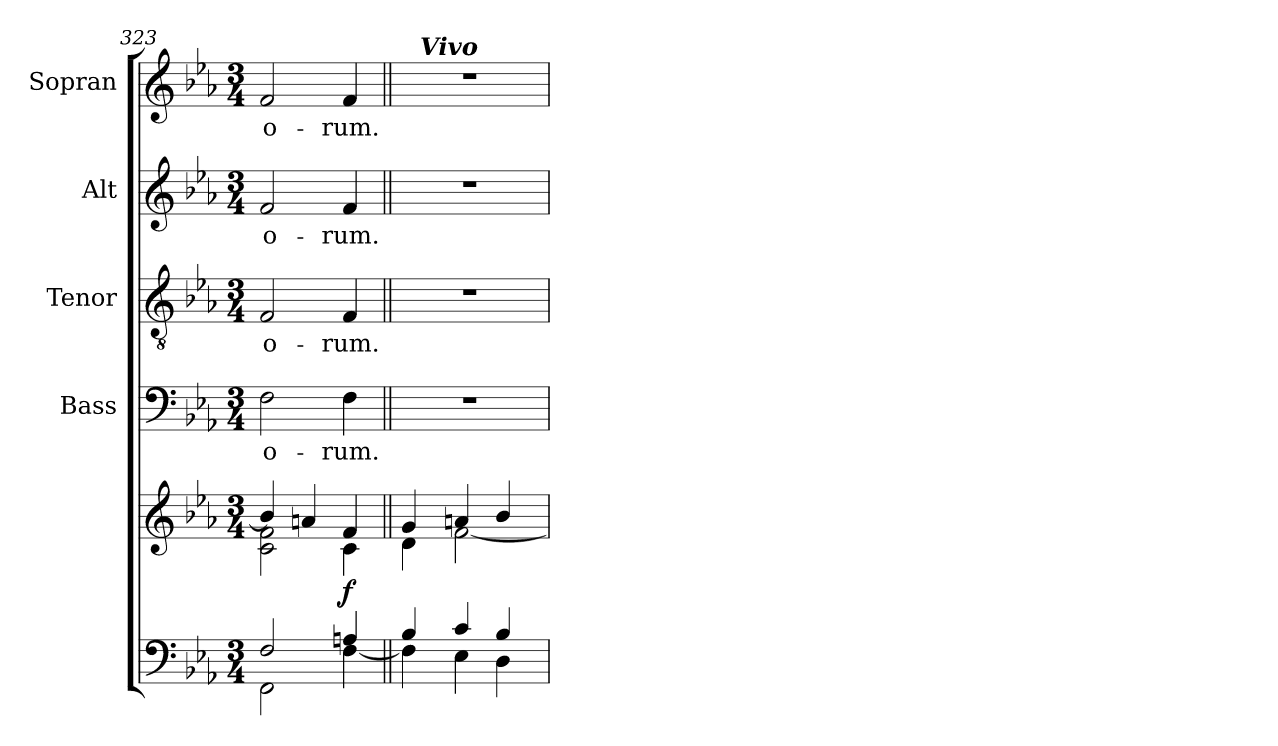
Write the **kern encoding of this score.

**kern	**kern	**dynam	**kern	**text	**kern	**text	**kern	**text	**kern	**text
*part5	*part5	*part5	*part4	*part4	*part3	*part3	*part2	*part2	*part1	*part1
*staff6	*staff5	*staff5/6	*staff4	*staff4	*staff3	*staff3	*staff2	*staff2	*staff1	*staff1
*	*	*	*I"Bass	*	*I"Tenor	*	*I"Alt	*	*I"Sopran	*
*	*	*	*I'B.	*	*I'T.	*	*I'A.	*	*I'S.	*
*clefF4	*clefG2	*	*clefF4	*	*clefGv2	*	*clefG2	*	*clefG2	*
*k[b-e-a-]	*k[b-e-a-]	*	*k[b-e-a-]	*	*k[b-e-a-]	*	*k[b-e-a-]	*	*k[b-e-a-]	*
*E-:	*E-:	*	*E-:	*	*E-:	*	*E-:	*	*E-:	*
*M3/4	*M3/4	*	*M3/4	*	*M3/4	*	*M3/4	*	*M3/4	*
=323	=323	=323	=323	=323	=323	=323	=323	=323	=323	=323
*^	*^	*	*	*	*	*	*	*	*	*
!	!	!	!	!	!	!LO:LY:b	!	!LO:LY:b	!	!LO:LY:b	!	!LO:LY:b
2F/	2FF\	4b-/]	2c\ 2f\	.	2F\	-o-	2F/	-o-	2f/	-o-	2f/	-o-
.	.	4an/	.	.	.	.	.	.	.	.	.	.
!	!	!	!	!LO:DY:b	!	!LO:LY:b	!	!LO:LY:b	!	!LO:LY:b	!	!LO:LY:b
4An/	[<4F\	4f/	4c\	f	4F\	-rum.	4F/	-rum.	4f/	-rum.	4f/	-rum.
=324||	=324||	=324||	=324||	=324||	=324||	=324||	=324||	=324||	=324||	=324||	=324||	=324||
*	*	*	*	*	*	*	*	*	*	*	*^	*
4B-/	4F\]	4g/	4d\	.	2.r	.	2.r	.	2.r	.	2.r	16ryy	.
!	!	!	!	!	!	!	!	!	!	!	!	!LO:TX:a:Bi:t=Vivo	!
.	.	.	.	.	.	.	.	.	.	.	.	2ryy	.
4c/	4E-\	4an/	[<2f\	.	.	.	.	.	.	.	.	.	.
4B-/	4D\	4b-/	.	.	.	.	.	.	.	.	.	.	.
.	.	.	.	.	.	.	.	.	.	.	.	8.ryy	.
*v	*v	*	*	*	*	*	*	*	*	*	*v	*v	*
*	*v	*v	*	*	*	*	*	*	*	*	*
=	=	=	=	=	=	=	=	=	=	=
*-	*-	*-	*-	*-	*-	*-	*-	*-	*-	*-
